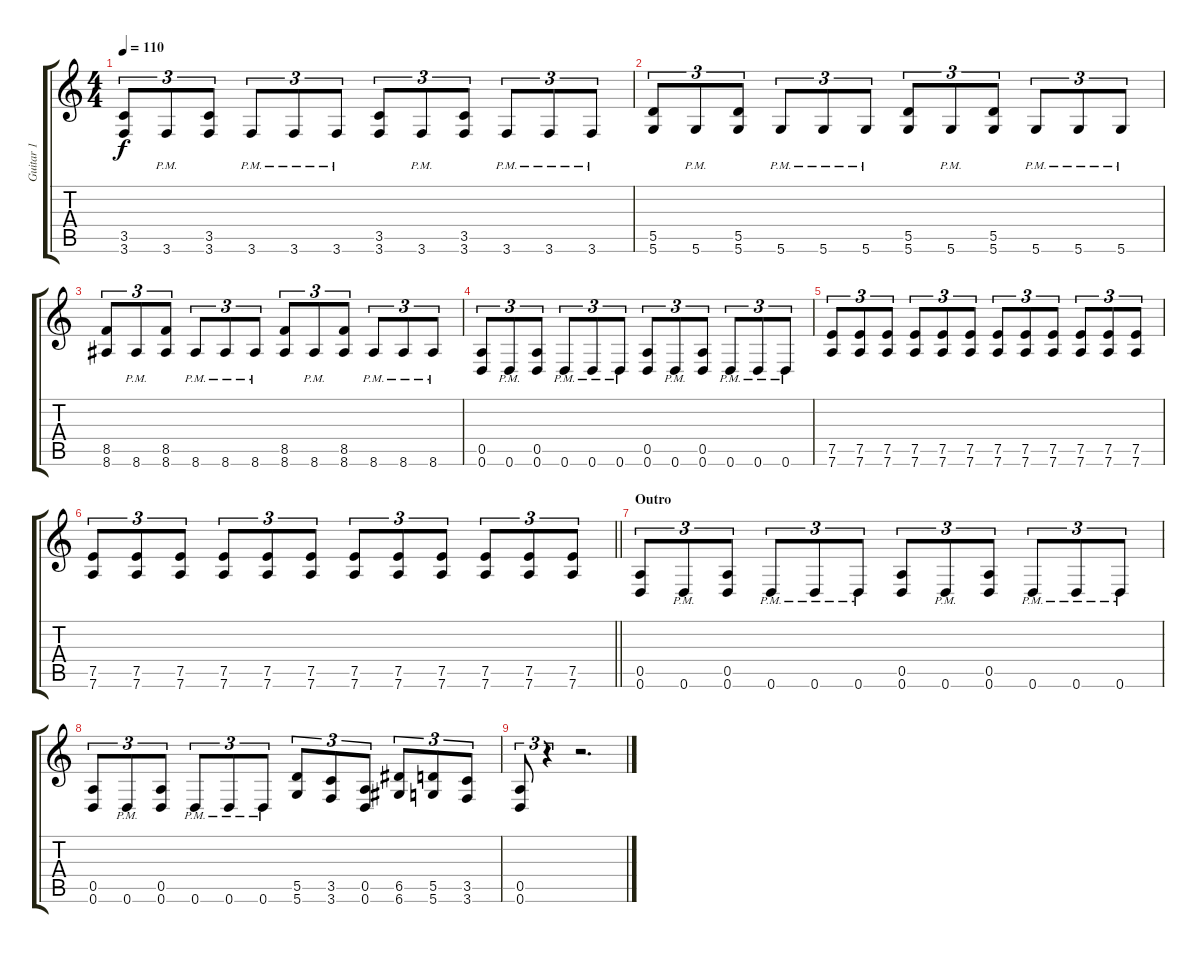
\track ("Guitar 1" "Guitar 1") {instrument distortionguitar}
\staff {score tabs}
\tuning (E4 B3 G3 D3 A2 D2) {hide}
\ts (4 4)
\tempo 110
\clef g2
\ks c
(3.5 3.6).8{tu (3 2) dy f} 3.6{pm}.8{tu (3 2)} (3.5 3.6).8{tu (3 2)} 3.6{pm}.8{tu (3 2)} 3.6{pm}.8{tu (3 2)} 3.6{pm}.8{tu (3 2)} (3.5 3.6).8{tu (3 2)} 3.6{pm}.8{tu (3 2)} (3.5 3.6).8{tu (3 2)} 3.6{pm}.8{tu (3 2)} 3.6{pm}.8{tu (3 2)} 3.6{pm}.8{tu (3 2)} |
(5.5 5.6).8{tu (3 2)} 5.6{pm}.8{tu (3 2)} (5.5 5.6).8{tu (3 2)} 5.6{pm}.8{tu (3 2)} 5.6{pm}.8{tu (3 2)} 5.6{pm}.8{tu (3 2)} (5.5 5.6).8{tu (3 2)} 5.6{pm}.8{tu (3 2)} (5.5 5.6).8{tu (3 2)} 5.6{pm}.8{tu (3 2)} 5.6{pm}.8{tu (3 2)} 5.6{pm}.8{tu (3 2)} |
(8.5 8.6).8{tu (3 2)} 8.6{pm}.8{tu (3 2)} (8.5 8.6).8{tu (3 2)} 8.6{pm}.8{tu (3 2)} 8.6{pm}.8{tu (3 2)} 8.6{pm}.8{tu (3 2)} (8.5 8.6).8{tu (3 2)} 8.6{pm}.8{tu (3 2)} (8.5 8.6).8{tu (3 2)} 8.6{pm}.8{tu (3 2)} 8.6{pm}.8{tu (3 2)} 8.6{pm}.8{tu (3 2)} |
(0.5 0.6).8{tu (3 2)} 0.6{pm}.8{tu (3 2)} (0.5 0.6).8{tu (3 2)} 0.6{pm}.8{tu (3 2)} 0.6{pm}.8{tu (3 2)} 0.6{pm}.8{tu (3 2)} (0.5 0.6).8{tu (3 2)} 0.6{pm}.8{tu (3 2)} (0.5 0.6).8{tu (3 2)} 0.6{pm}.8{tu (3 2)} 0.6{pm}.8{tu (3 2)} 0.6{pm}.8{tu (3 2)} |
(7.5 7.6).8{tu (3 2)} (7.5 7.6).8{tu (3 2)} (7.5 7.6).8{tu (3 2)} (7.5 7.6).8{tu (3 2)} (7.5 7.6).8{tu (3 2)} (7.5 7.6).8{tu (3 2)} (7.5 7.6).8{tu (3 2)} (7.5 7.6).8{tu (3 2)} (7.5 7.6).8{tu (3 2)} (7.5 7.6).8{tu (3 2)} (7.5 7.6).8{tu (3 2)} (7.5 7.6).8{tu (3 2)} |
\barLineRight lightlight
(7.5 7.6).8{tu (3 2)} (7.5 7.6).8{tu (3 2)} (7.5 7.6).8{tu (3 2)} (7.5 7.6).8{tu (3 2)} (7.5 7.6).8{tu (3 2)} (7.5 7.6).8{tu (3 2)} (7.5 7.6).8{tu (3 2)} (7.5 7.6).8{tu (3 2)} (7.5 7.6).8{tu (3 2)} (7.5 7.6).8{tu (3 2)} (7.5 7.6).8{tu (3 2)} (7.5 7.6).8{tu (3 2)} |
\section ("" "Outro")
(0.5 0.6).8{tu (3 2)} 0.6{pm}.8{tu (3 2)} (0.5 0.6).8{tu (3 2)} 0.6{pm}.8{tu (3 2)} 0.6{pm}.8{tu (3 2)} 0.6{pm}.8{tu (3 2)} (0.5 0.6).8{tu (3 2)} 0.6{pm}.8{tu (3 2)} (0.5 0.6).8{tu (3 2)} 0.6{pm}.8{tu (3 2)} 0.6{pm}.8{tu (3 2)} 0.6{pm}.8{tu (3 2)} |
(0.5 0.6).8{tu (3 2)} 0.6{pm}.8{tu (3 2)} (0.5 0.6).8{tu (3 2)} 0.6{pm}.8{tu (3 2)} 0.6{pm}.8{tu (3 2)} 0.6{pm}.8{tu (3 2)} (5.5 5.6).8{tu (3 2)} (3.5 3.6).8{tu (3 2)} (0.5 0.6).8{tu (3 2)} (6.5 6.6).8{tu (3 2)} (5.5 5.6).8{tu (3 2)} (3.5 3.6).8{tu (3 2)} |
(0.5 0.6).8{tu (3 2)} r.4{tu (3 2)} r.2{d}
